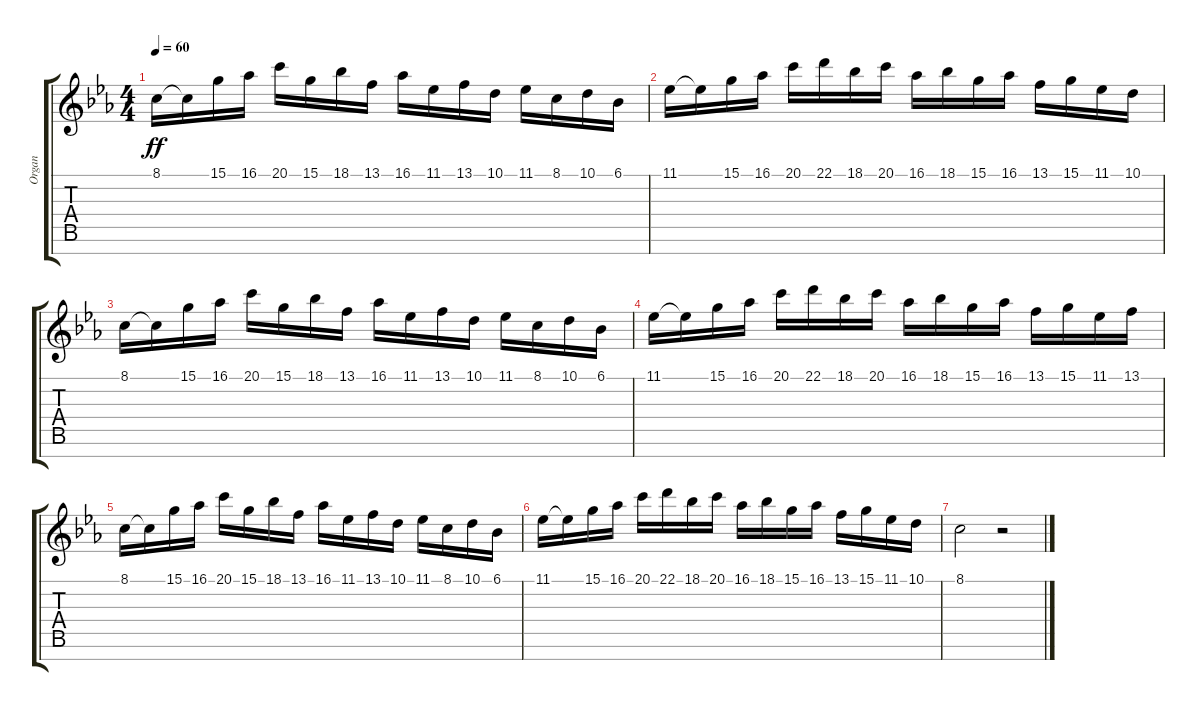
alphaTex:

\track ("Organ" "Organ") {instrument drawbarorgan}
\staff {score tabs}
\tuning (E4 B3 G3 D3 A2 E2 B1) {hide}
\ts (4 4)
\tempo 60
\clef g2
\ks eb
8.1.16{dy ff} 8.1{t}.16 15.1.16 16.1.16 20.1.16 15.1.16 18.1.16 13.1.16 16.1.16 11.1.16 13.1.16 10.1.16 11.1.16 8.1.16 10.1.16 6.1.16 |
11.1.16 11.1{t}.16 15.1.16 16.1.16 20.1.16 22.1.16 18.1.16 20.1.16 16.1.16 18.1.16 15.1.16 16.1.16 13.1.16 15.1.16 11.1.16 10.1.16 |
8.1.16 8.1{t}.16 15.1.16 16.1.16 20.1.16 15.1.16 18.1.16 13.1.16 16.1.16 11.1.16 13.1.16 10.1.16 11.1.16 8.1.16 10.1.16 6.1.16 |
11.1.16 11.1{t}.16 15.1.16 16.1.16 20.1.16 22.1.16 18.1.16 20.1.16 16.1.16 18.1.16 15.1.16 16.1.16 13.1.16 15.1.16 11.1.16 13.1.16 |
8.1.16 8.1{t}.16 15.1.16 16.1.16 20.1.16 15.1.16 18.1.16 13.1.16 16.1.16 11.1.16 13.1.16 10.1.16 11.1.16 8.1.16 10.1.16 6.1.16 |
11.1.16 11.1{t}.16 15.1.16 16.1.16 20.1.16 22.1.16 18.1.16 20.1.16 16.1.16 18.1.16 15.1.16 16.1.16 13.1.16 15.1.16 11.1.16 10.1.16 |
8.1.2 r.2
